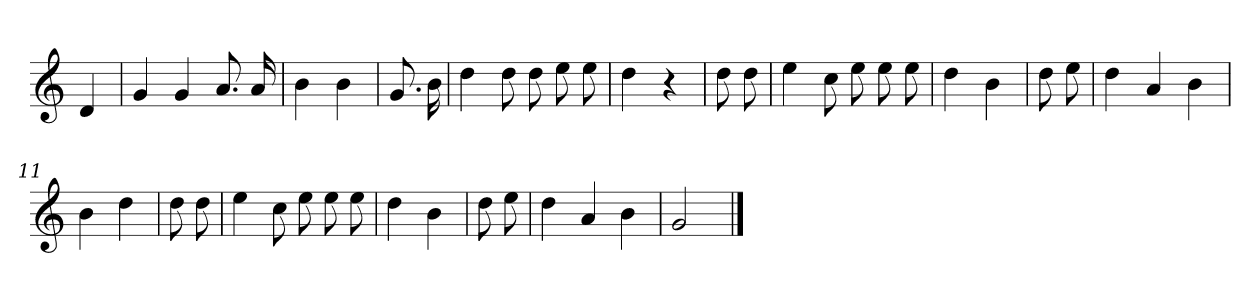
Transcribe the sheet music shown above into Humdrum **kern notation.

**kern
*part1
*staff1
*clefG2
*k[]
=
4d
=1
4g
4g
8.a
16a
=2
4b
4b
=3
8.g
16b
=4
4dd
8dd
8dd
8ee
8ee
=5
4dd
4r
=6
8dd
8dd
=7
4ee
8cc
8ee
8ee
8ee
=8
4dd
4b
=9
8dd
8ee
=10
4dd
4a
4b
=11
4b
4dd
=12
8dd
8dd
=13
4ee
8cc
8ee
8ee
8ee
=14
4dd
4b
=15
8dd
8ee
=16
4dd
4a
4b
=17
2g
==
*-
